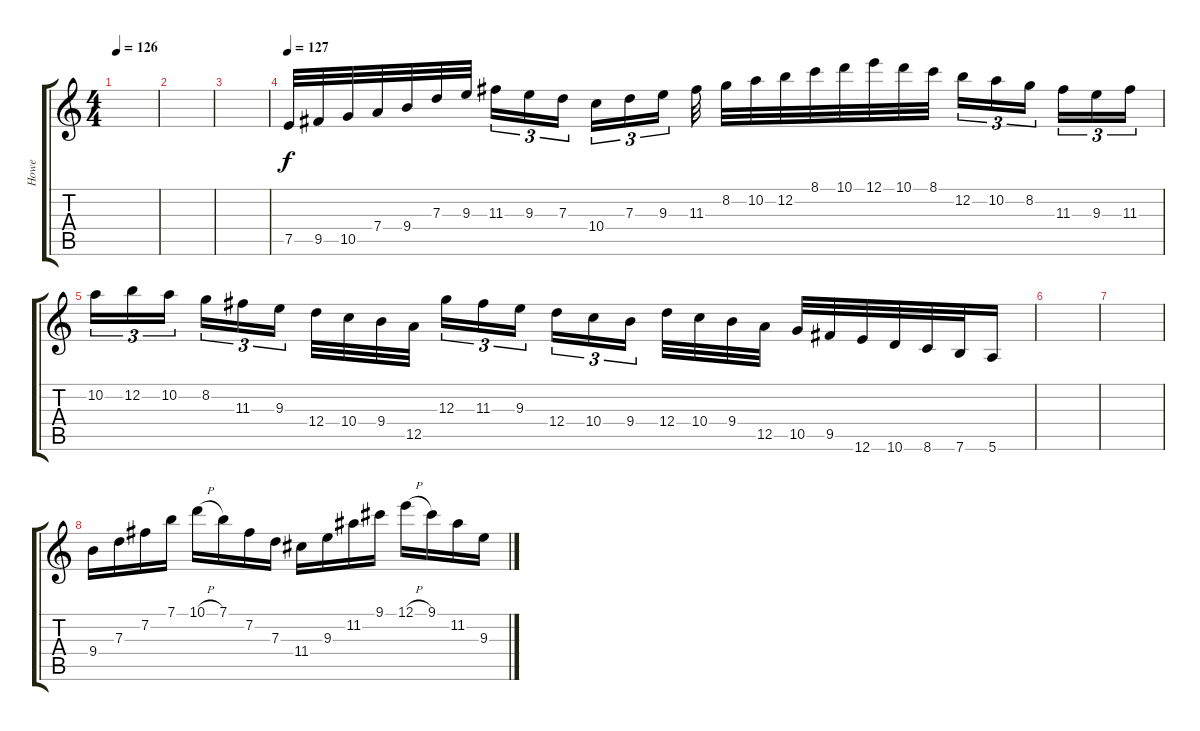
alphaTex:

\track ("Howe" "Howe") {instrument overdrivenguitar}
\staff {score tabs}
\tuning (E4 B3 G3 D3 A2 E2) {hide}
\ts (4 4)
\tempo 126
\clef g2
\ks c
|
|
|
\tempo 127
7.5.32 9.5.32 10.5.32 7.4.32 9.4.32 7.3.32 9.3.32{beam splitsecondary} 11.3.16{tu (3 2)} 9.3.16{tu (3 2)} 7.3.16{tu (3 2) beam splitsecondary} 10.4.16{tu (3 2)} 7.3.16{tu (3 2)} 9.3.16{tu (3 2) beam splitsecondary} 11.3.32 8.2.32 10.2.32 12.2.32 8.1.32 10.1.32 12.1.32 10.1.32 8.1.32 12.2.16{tu (3 2)} 10.2.16{tu (3 2)} 8.2.16{tu (3 2) beam splitsecondary} 11.3.16{tu (3 2)} 9.3.16{tu (3 2)} 11.3.16{tu (3 2)} |
10.2.16{tu (3 2)} 12.2.16{tu (3 2)} 10.2.16{tu (3 2) beam splitsecondary} 8.2.16{tu (3 2)} 11.3.16{tu (3 2)} 9.3.16{tu (3 2)} 12.4.32 10.4.32 9.4.32 12.5.32{beam splitsecondary} 12.3.16{tu (3 2)} 11.3.16{tu (3 2)} 9.3.16{tu (3 2)} 12.4.16{tu (3 2)} 10.4.16{tu (3 2)} 9.4.16{tu (3 2) beam splitsecondary} 12.4.32 10.4.32 9.4.32 12.5.32 10.5.32 9.5.32 12.6.32 10.6.32 8.6.32 7.6.32 5.6.16 |
|
|
9.4.16 7.3.16 7.2.16 7.1.16 10.1{h}.16 7.1.16 7.2.16 7.3.16 11.4.16 9.3.16 11.2.16 9.1.16 12.1{h}.16 9.1.16 11.2.16 9.3.16
